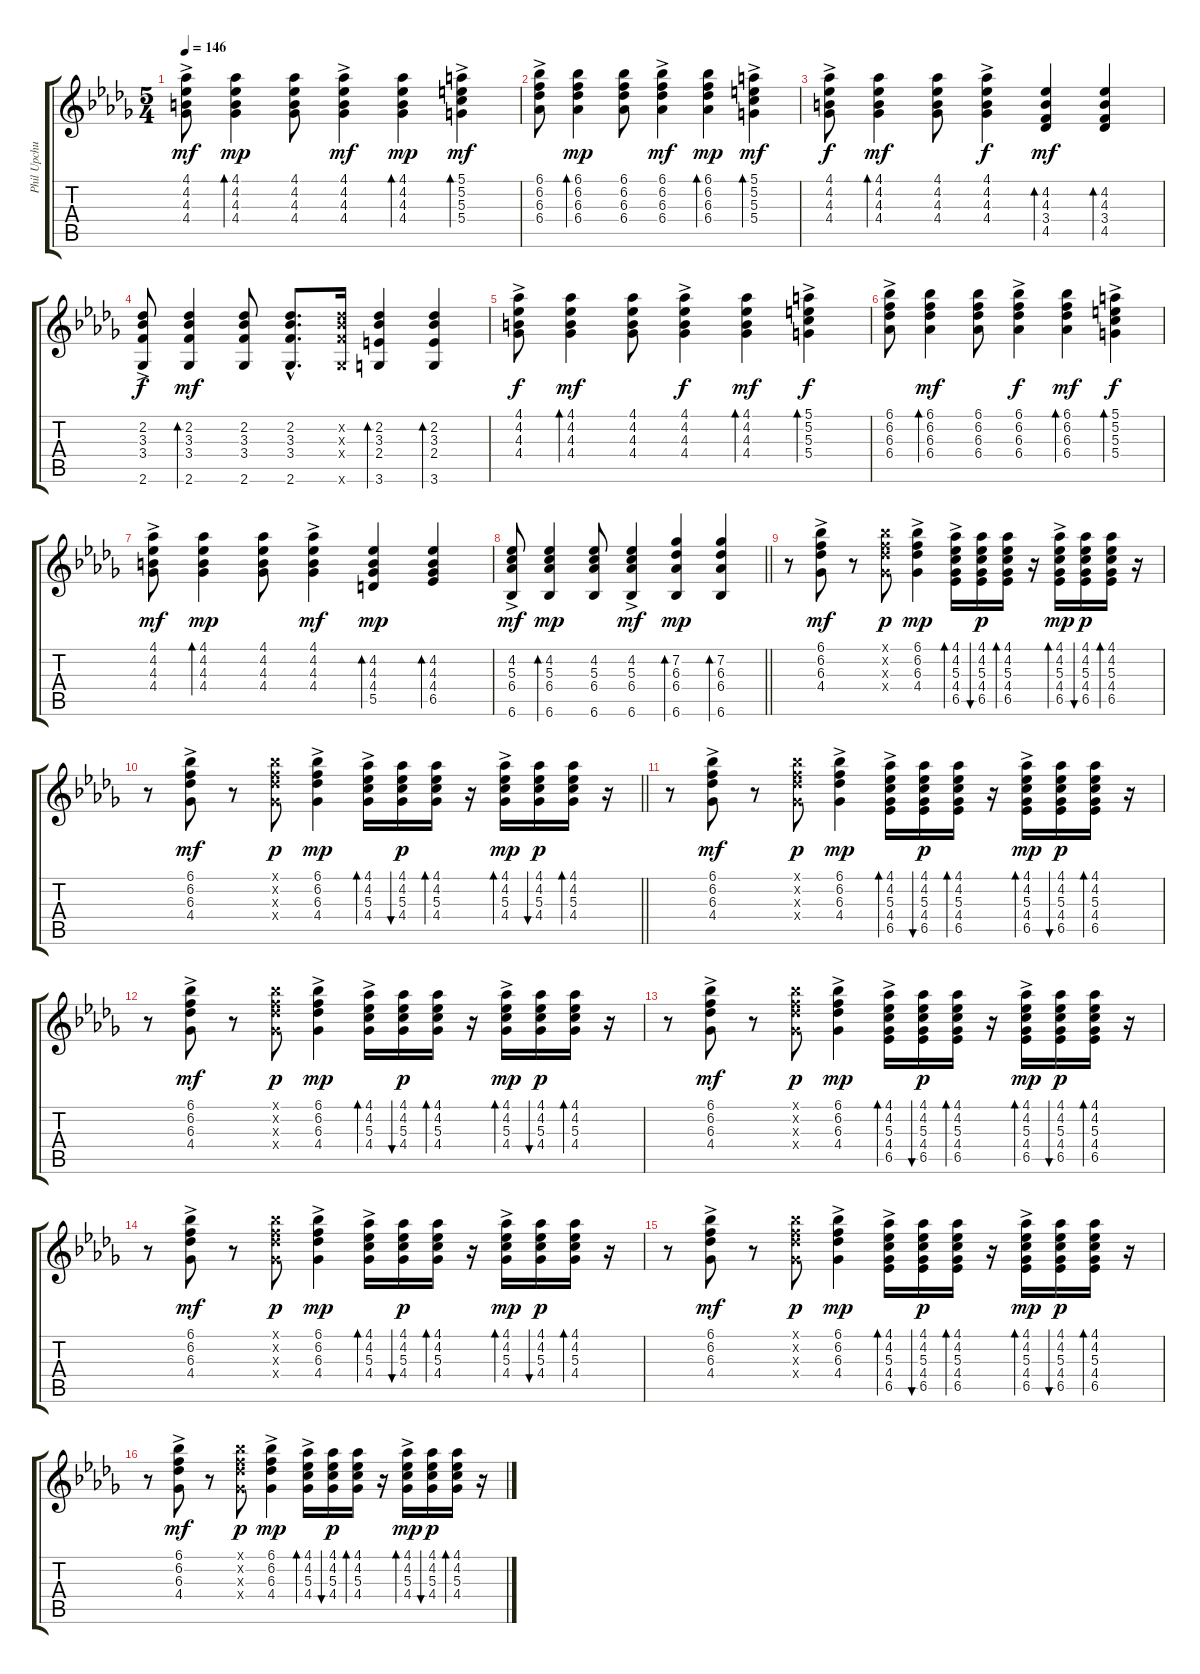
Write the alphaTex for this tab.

\track ("Phil Upchurch Rythym Guitar" "Phil Upchu") {instrument electricguitarjazz}
\staff {score tabs}
\tuning (E4 B3 G3 D3 A2 E2) {hide}
\ts (5 4)
\tempo 146
\clef g2
\ks db
(4.1{ac} 4.2{ac} 4.3{ac} 4.4{ac}).8{dy mf} (4.1 4.2 4.3 4.4).4{bd 30 dy mp} (4.1 4.2 4.3 4.4).8 (4.1{ac} 4.2{ac} 4.3{ac} 4.4{ac}).4{dy mf} (4.1 4.2 4.3 4.4).4{bd 30 dy mp} (5.1{ac} 5.2{ac} 5.3{ac} 5.4{ac}).4{bd 30 dy mf} |
(6.1{ac} 6.2{ac} 6.3{ac} 6.4{ac}).8 (6.1 6.2 6.3 6.4).4{bd 30 dy mp} (6.1 6.2 6.3 6.4).8 (6.1{ac} 6.2{ac} 6.3{ac} 6.4{ac}).4{dy mf} (6.1 6.2 6.3 6.4).4{bd 30 dy mp} (5.1{ac} 5.2{ac} 5.3{ac} 5.4{ac}).4{bd 30 dy mf} |
(4.1{ac} 4.2{ac} 4.3{ac} 4.4{ac}).8{dy f} (4.1 4.2 4.3 4.4).4{bd 30 dy mf} (4.1 4.2 4.3 4.4).8 (4.1{ac} 4.2{ac} 4.3{ac} 4.4{ac}).4{dy f} (4.2 4.3 3.4 4.5).4{bd 30 dy mf} (4.2 4.3 3.4 4.5).4{bd 30} |
(2.2{ac} 3.3{ac} 3.4{ac} 2.6{ac}).8{dy f} (2.2 3.3 3.4 2.6).4{bd 30 dy mf} (2.2 3.3 3.4 2.6).8 (2.2{hac} 3.3{hac} 3.4{hac} 2.6{hac}).8{d} (2.2{x} 3.3{x} 3.4{x} 2.6{x}).16 (2.2 3.3 2.4 3.6).4{bd 30} (2.2 3.3 2.4 3.6).4{bd 30} |
(4.1{ac} 4.2{ac} 4.3{ac} 4.4{ac}).8{dy f} (4.1 4.2 4.3 4.4).4{bd 30 dy mf} (4.1 4.2 4.3 4.4).8 (4.1{ac} 4.2{ac} 4.3{ac} 4.4{ac}).4{dy f} (4.1 4.2 4.3 4.4).4{bd 30 dy mf} (5.1{ac} 5.2{ac} 5.3{ac} 5.4{ac}).4{bd 30 dy f} |
(6.1{ac} 6.2{ac} 6.3{ac} 6.4{ac}).8 (6.1 6.2 6.3 6.4).4{bd 30 dy mf} (6.1 6.2 6.3 6.4).8 (6.1{ac} 6.2{ac} 6.3{ac} 6.4{ac}).4{dy f} (6.1 6.2 6.3 6.4).4{bd 30 dy mf} (5.1{ac} 5.2{ac} 5.3{ac} 5.4{ac}).4{bd 30 dy f} |
(4.1{ac} 4.2{ac} 4.3{ac} 4.4{ac}).8{dy mf} (4.1 4.2 4.3 4.4).4{bd 30 dy mp} (4.1 4.2 4.3 4.4).8 (4.1{ac} 4.2{ac} 4.3{ac} 4.4{ac}).4{dy mf} (4.2 4.3 4.4 5.5).4{bd 30 dy mp} (4.2 4.3 4.4 6.5).4{bd 30} |
\barLineRight lightlight
(4.2{ac} 5.3{ac} 6.4{ac} 6.6{ac}).8{dy mf} (4.2 5.3 6.4 6.6).4{bd 30 dy mp} (4.2 5.3 6.4 6.6).8 (4.2{ac} 5.3{ac} 6.4{ac} 6.6{ac}).4{dy mf} (7.2 6.3 6.4 6.6).4{bd 30 dy mp} (7.2 6.3 6.4 6.6).4{bd 30} |
r.8 (6.1{ac} 6.2{ac} 6.3{ac} 4.4{ac}).8{dy mf} r.8 (6.1{x} 6.2{x} 6.3{x} 4.4{x}).8{dy p} (6.1{ac} 6.2{ac} 6.3{ac} 4.4{ac}).4{dy mp} (4.1{ac} 4.2{ac} 5.3{ac} 4.4{ac} 6.5{ac}).16{bd 30} (4.1 4.2 5.3 4.4 6.5).16{bu 30 dy p} (4.1 4.2 5.3 4.4 6.5).16{bd 30} r.16 (4.1{ac} 4.2{ac} 5.3{ac} 4.4{ac} 6.5{ac}).16{bd 30 dy mp} (4.1 4.2 5.3 4.4 6.5).16{bu 30 dy p} (4.1 4.2 5.3 4.4 6.5).16{bd 30} r.16 |
\barLineRight lightlight
r.8 (6.1{ac} 6.2{ac} 6.3{ac} 4.4{ac}).8{dy mf} r.8 (6.1{x} 6.2{x} 6.3{x} 4.4{x}).8{dy p} (6.1{ac} 6.2{ac} 6.3{ac} 4.4{ac}).4{dy mp} (4.1{ac} 4.2{ac} 5.3{ac} 4.4{ac}).16{bd 30} (4.1 4.2 5.3 4.4).16{bu 30 dy p} (4.1 4.2 5.3 4.4).16{bd 30} r.16 (4.1{ac} 4.2{ac} 5.3{ac} 4.4{ac}).16{bd 30 dy mp} (4.1 4.2 5.3 4.4).16{bu 30 dy p} (4.1 4.2 5.3 4.4).16{bd 30} r.16 |
r.8 (6.1{ac} 6.2{ac} 6.3{ac} 4.4{ac}).8{dy mf} r.8 (6.1{x} 6.2{x} 6.3{x} 4.4{x}).8{dy p} (6.1{ac} 6.2{ac} 6.3{ac} 4.4{ac}).4{dy mp} (4.1{ac} 4.2{ac} 5.3{ac} 4.4{ac} 6.5{ac}).16{bd 30} (4.1 4.2 5.3 4.4 6.5).16{bu 30 dy p} (4.1 4.2 5.3 4.4 6.5).16{bd 30} r.16 (4.1{ac} 4.2{ac} 5.3{ac} 4.4{ac} 6.5{ac}).16{bd 30 dy mp} (4.1 4.2 5.3 4.4 6.5).16{bu 30 dy p} (4.1 4.2 5.3 4.4 6.5).16{bd 30} r.16 |
r.8 (6.1{ac} 6.2{ac} 6.3{ac} 4.4{ac}).8{dy mf} r.8 (6.1{x} 6.2{x} 6.3{x} 4.4{x}).8{dy p} (6.1{ac} 6.2{ac} 6.3{ac} 4.4{ac}).4{dy mp} (4.1{ac} 4.2{ac} 5.3{ac} 4.4{ac}).16{bd 30} (4.1 4.2 5.3 4.4).16{bu 30 dy p} (4.1 4.2 5.3 4.4).16{bd 30} r.16 (4.1{ac} 4.2{ac} 5.3{ac} 4.4{ac}).16{bd 30 dy mp} (4.1 4.2 5.3 4.4).16{bu 30 dy p} (4.1 4.2 5.3 4.4).16{bd 30} r.16 |
r.8 (6.1{ac} 6.2{ac} 6.3{ac} 4.4{ac}).8{dy mf} r.8 (6.1{x} 6.2{x} 6.3{x} 4.4{x}).8{dy p} (6.1{ac} 6.2{ac} 6.3{ac} 4.4{ac}).4{dy mp} (4.1{ac} 4.2{ac} 5.3{ac} 4.4{ac} 6.5{ac}).16{bd 30} (4.1 4.2 5.3 4.4 6.5).16{bu 30 dy p} (4.1 4.2 5.3 4.4 6.5).16{bd 30} r.16 (4.1{ac} 4.2{ac} 5.3{ac} 4.4{ac} 6.5{ac}).16{bd 30 dy mp} (4.1 4.2 5.3 4.4 6.5).16{bu 30 dy p} (4.1 4.2 5.3 4.4 6.5).16{bd 30} r.16 |
r.8 (6.1{ac} 6.2{ac} 6.3{ac} 4.4{ac}).8{dy mf} r.8 (6.1{x} 6.2{x} 6.3{x} 4.4{x}).8{dy p} (6.1{ac} 6.2{ac} 6.3{ac} 4.4{ac}).4{dy mp} (4.1{ac} 4.2{ac} 5.3{ac} 4.4{ac}).16{bd 30} (4.1 4.2 5.3 4.4).16{bu 30 dy p} (4.1 4.2 5.3 4.4).16{bd 30} r.16 (4.1{ac} 4.2{ac} 5.3{ac} 4.4{ac}).16{bd 30 dy mp} (4.1 4.2 5.3 4.4).16{bu 30 dy p} (4.1 4.2 5.3 4.4).16{bd 30} r.16 |
r.8 (6.1{ac} 6.2{ac} 6.3{ac} 4.4{ac}).8{dy mf} r.8 (6.1{x} 6.2{x} 6.3{x} 4.4{x}).8{dy p} (6.1{ac} 6.2{ac} 6.3{ac} 4.4{ac}).4{dy mp} (4.1{ac} 4.2{ac} 5.3{ac} 4.4{ac} 6.5{ac}).16{bd 30} (4.1 4.2 5.3 4.4 6.5).16{bu 30 dy p} (4.1 4.2 5.3 4.4 6.5).16{bd 30} r.16 (4.1{ac} 4.2{ac} 5.3{ac} 4.4{ac} 6.5{ac}).16{bd 30 dy mp} (4.1 4.2 5.3 4.4 6.5).16{bu 30 dy p} (4.1 4.2 5.3 4.4 6.5).16{bd 30} r.16 |
r.8 (6.1{ac} 6.2{ac} 6.3{ac} 4.4{ac}).8{dy mf} r.8 (6.1{x} 6.2{x} 6.3{x} 4.4{x}).8{dy p} (6.1{ac} 6.2{ac} 6.3{ac} 4.4{ac}).4{dy mp} (4.1{ac} 4.2{ac} 5.3{ac} 4.4{ac}).16{bd 30} (4.1 4.2 5.3 4.4).16{bu 30 dy p} (4.1 4.2 5.3 4.4).16{bd 30} r.16 (4.1{ac} 4.2{ac} 5.3{ac} 4.4{ac}).16{bd 30 dy mp} (4.1 4.2 5.3 4.4).16{bu 30 dy p} (4.1 4.2 5.3 4.4).16{bd 30} r.16
